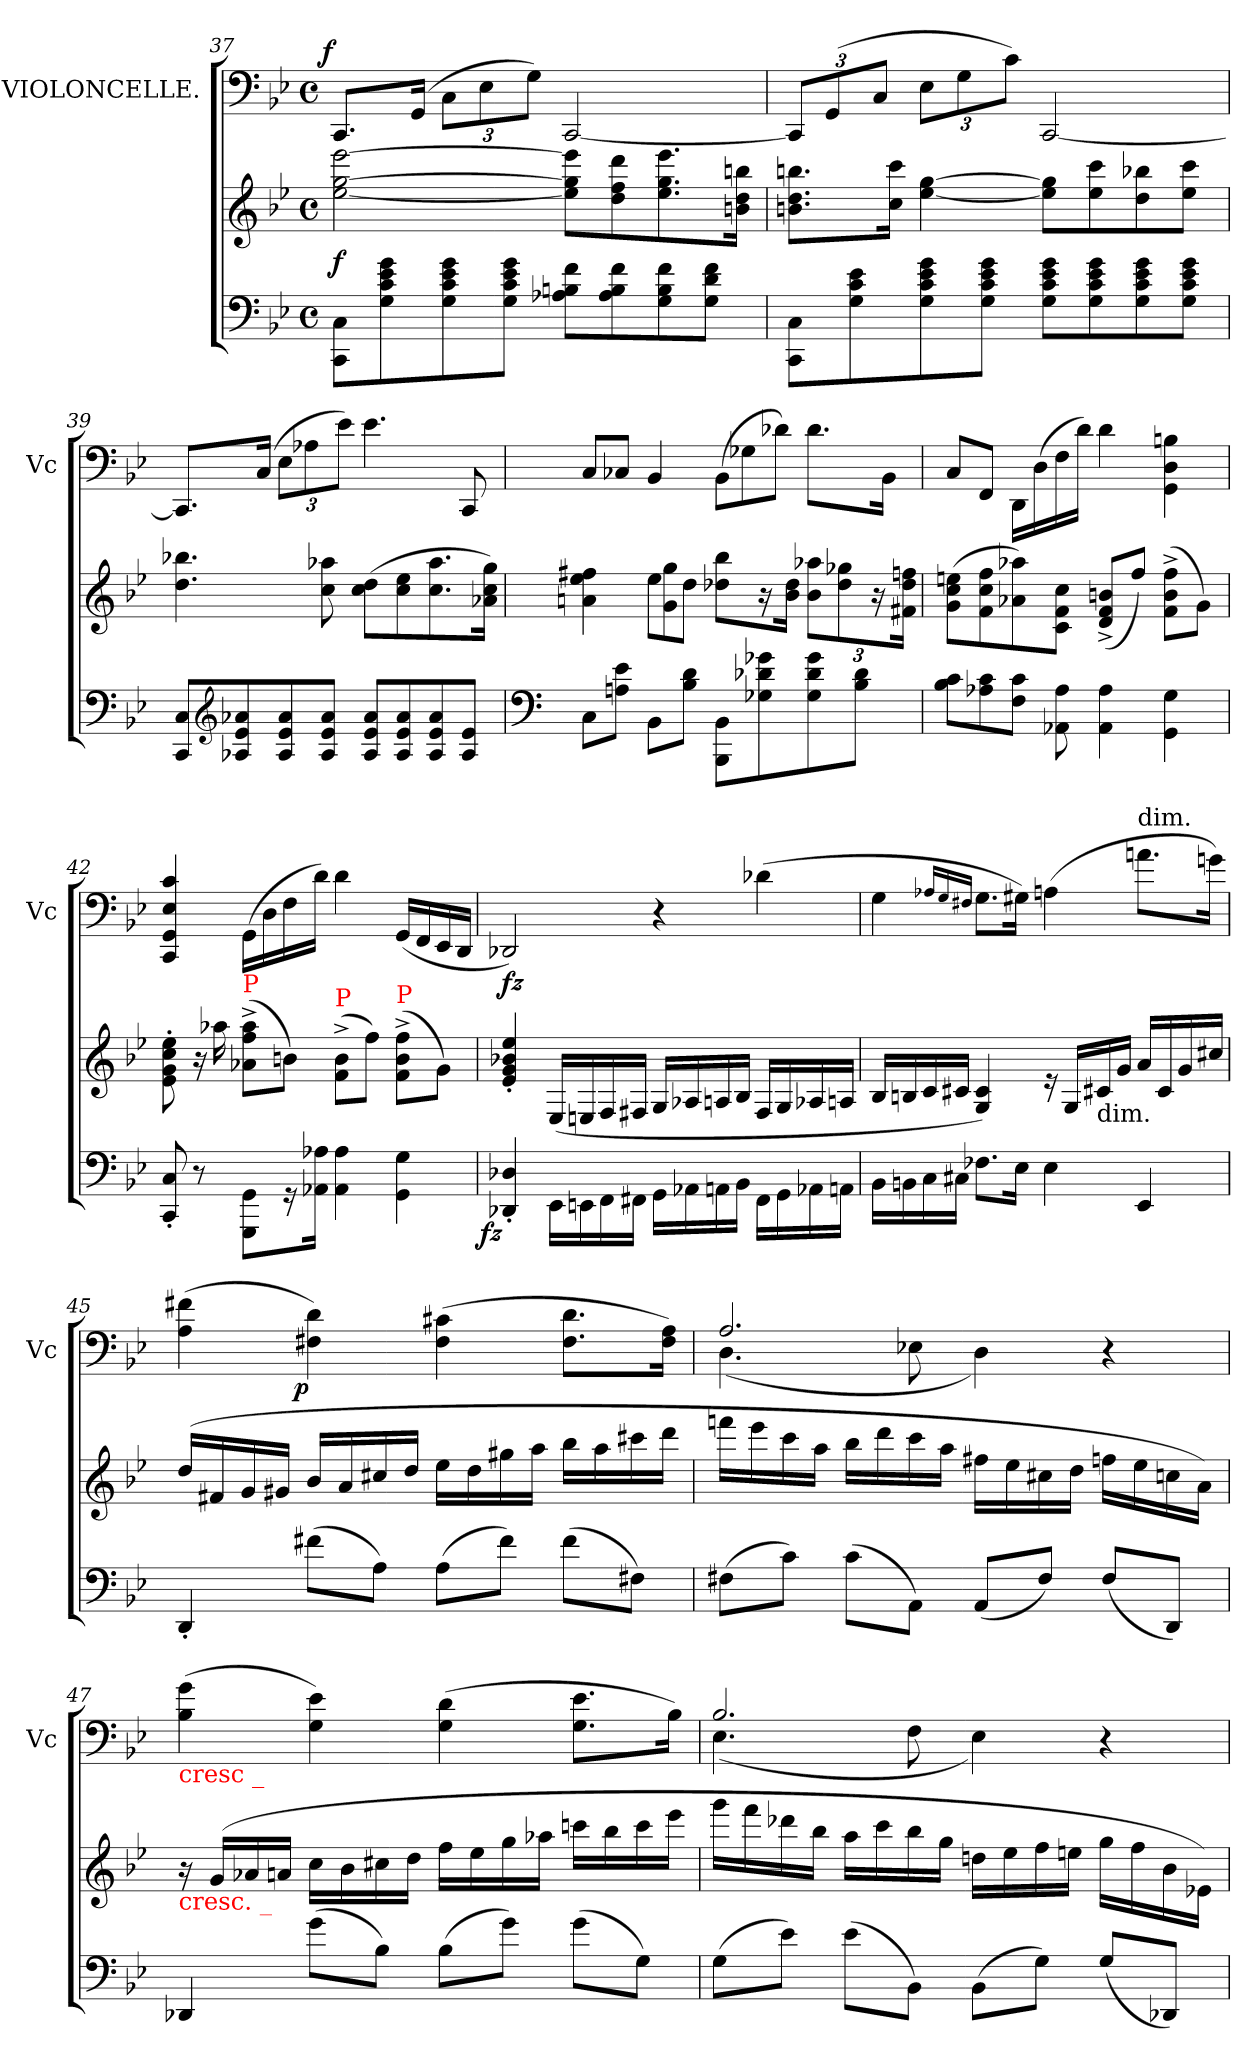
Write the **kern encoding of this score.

**kern	**kern	**dynam	**kern	**dynam
*part2	*part2	*part2	*part1	*part1
*staff3	*staff2	*staff2/3	*staff1	*staff1
*	*	*	*I"VIOLONCELLE.	*
*	*	*	*I'Vc	*
*clefF4	*clefG2	*	*clefF4	*
*k[b-e-]	*k[b-e-]	*	*k[b-e-]	*
*M4/4	*M4/4	*	*M4/4	*
*met(c)	*met(c)	*	*met(c)	*
=37	=37	=37	=37	=37
!	!	!	!	!LO:DY:a:rj
8C 8CCL	[2eee- [2gg [2ee-	f	8.CC!L	f
8g 8e- 8c 8G	.	.	.	.
.	.	.	(>16GG!Jk	.
*	*	*	*Xbrackettup	*
8g 8e- 8c 8G	.	.	12C!\L	.
.	.	.	12E-!	.
8g 8e- 8c 8GJ	.	.	.	.
.	.	.	12G!J)	.
8f 8Bn 8A-XL	8eee-] 8gg] 8ee-]L	.	[2CC!	.
8f 8B 8A-	8ddd 8ff 8dd	.	.	.
8f 8B 8G	8.eee- 8.gg 8.ee-	.	.	.
8f 8d 8GJ	.	.	.	.
.	16bbn 16dd 16bnJk	.	.	.
=38	=38	=38	=38	=38
8C 8CCL	8.bbn 8.dd 8.bnL	.	12CC!L]	.
.	.	.	(>12GG!	.
8e- 8c 8G	.	.	.	.
.	.	.	12C!J	.
.	16ccc 16ccJk	.	.	.
8g 8e- 8c 8G	[4gg [4ee-	.	12E-!\L	.
.	.	.	12G!	.
8g 8e- 8c 8GJ	.	.	.	.
.	.	.	12c!J)	.
8g 8e- 8c 8GL	8gg] 8ee-]L	.	[2CC!	.
8g 8e- 8c 8G	8ccc 8ee-	.	.	.
8g 8e- 8c 8G	8bb-X 8dd	.	.	.
8g 8e- 8c 8GJ	8ccc 8ee-J	.	.	.
=39	=39	=39	=39	=39
8C 8CCL	4.bb-X 4.dd	.	8.CC!L]	.
*clefG2	*	*	*	*
8a-X 8e- 8A-X	.	.	.	.
.	.	.	(>16C!Jk	.
8a- 8e- 8A-	.	.	12E-!\L	.
.	.	.	12A-X!	.
8a- 8e- 8A-J	8aa-X 8cc	.	.	.
.	.	.	12e-!J)	.
8a- 8e- 8A-L	(>8dd 8ccL	.	4.e-!	.
8a- 8e- 8A-	8ee- 8cc	.	.	.
8a- 8e- 8A-	8.aa- 8.cc	.	.	.
8e- 8A-J	.	.	8CC!	.
.	16gg 16cc 16a-XJk)	.	.	.
=40	=40	=40	=40	=40
*clefF4	*	*	*	*
*	*^	*	*	*
8CL	4ff#X 4ee- 4an	4ryy	.	8C!L	.
8e- 8AnJ	.	.	.	8C-X!J	.
8BB-L	8ee-\L	4gg 4g	.	4BB-!	.
8d 8B-J	8ddJ	.	.	.	.
*	*	*	*	*Xtuplet	*
8BB- 8BBB-L	8bb-\ 8dd-X\L	2ryy	.	(>12BB-!\L	.
.	.	.	.	12G-X!	.
8g-X 8d-X 8G-X	16r	.	.	.	.
.	.	.	.	12d-X!J)	.
.	16dd- 16b-Jk	.	.	.	.
*	*Xbrackettup	*	*	*	*
8g- 8d- 8G-	12aa-X\ 12b-\L	.	.	8.d-!\L	.
.	12gg-X 12dd-	.	.	.	.
8d- 8B-J	.	.	.	.	.
.	24r	.	.	.	.
.	.	.	.	16BB-!Jk	.
.	24ffn 24dd- 24f#XJk	.	.	.	.
*	*v	*v	*	*	*
=41	=41	=41	=41	=41
8c 8B-L	(>8een 8cc 8gL	.	8C!L	.
8c 8A-X	8ff 8cc 8f	.	8FF!J	.
8c 8FJ	8aa-X 8a-X)	.	16DD!\LL	.
.	.	.	(>16D!	.
8A- 8AA-X	8cc 8f 8cJ	.	16F!	.
.	.	.	16d!JJ)	.
4A- 4AA-	(<8bn^</ 8f^</ 8d^</L	.	4d!	.
.	8ffJ)	.	.	.
4G\ 4GG\	(<8ff^< 8b^< 8f^<L	.	4Bn! 4D! 4GG!	.
.	8gJ)	.	.	.
=42	=42	=42	=42	=42
8C'< 8CC'<	8ee-'>\ 8cc'>\ 8g'>\ 8e-'>\	.	4c! 4E-! 4GG! 4CC!	.
8r	16r	.	.	.
.	16aa-X	.	.	.
!	!LO:TX:a:color=red:t=P	!	!	!
8GG\ 8GGG\L	(>8aa-^> 8ff^> 8a-X^>L	.	(>16GG!\LL	.
.	.	.	16D!	.
16r	8bnJ)	.	16F!	.
16A-X 16AA-XJk	.	.	16d!JJ)	.
!	!LO:TX:a:color=red:t=P	!	!	!
4A- 4AA-	(>8b^> 8f^>L	.	4d!	.
.	8ffJ)	.	.	.
!	!LO:TX:a:color=red:t=P	!	!	!
4G\ 4GG\	(>8ff^>\ 8b^>\ 8f^>\L	.	(<16GG!LL	.
.	.	.	16FF!	.
.	8gJ)	.	16EE-!	.
.	.	.	16DD!JJ	.
=43	=43	=43	=43	=43
!	!	!LO:DY:b=2:rj	!	!
4D-X'< 4DD-X'<	4ee-'< 4b-X'< 4g'< 4e-'<	fz	2DD-X!)	fz
16EE-\LL	(>16E-/LL	.	.	.
16EEn\	16En/	.	.	.
16FF\	16F/	.	.	.
16FF#XJJ	16F#XJJ	.	.	.
16GG\LL	16G/LL	.	4r	.
16AA-X	16A-X	.	.	.
16AAn\	16An/	.	.	.
16BB-\JJ	16B-/JJ	.	.	.
16FF#\LL	16F#/LL	.	(>4d-X!	.
16GG\	16G/	.	.	.
16AA-X	16A-X	.	.	.
16AAn\JJ	16An/JJ	.	.	.
=44	=44	=44	=44	=44
16BB-\LL	16B-/LL	.	4G!	.
16BBn\	16Bn/	.	.	.
16C\	16c/	.	.	.
16C#XJJ	16c#XJJ	.	.	.
.	.	.	16qqA-X!/LL	.
.	.	.	16qqG!/	.
.	.	.	16qqF#X!/JJ	.
8.F-X\L	4c#/ 4G/)	.	8.G!\L	.
16E-\Jk	.	.	16G#X!Jk)	.
4E-	16re	.	(>4An!	.
.	16G/LL	.	.	.
!	!LO:TX:c:t=dim.	!	!	!
.	16c#X	.	.	.
.	16gJJ	.	.	.
!	!	!	!LO:TX:t=dim.	!
4EE-	16aLL	.	8.an!\L	.
.	16c#	.	.	.
.	16g	.	.	.
.	16cc#XJJ	.	16gn!Jk)	.
=45	=45	=45	=45	=45
4DD'<	(>16ddLL	.	(>4f#X! 4A!	.
.	16f#X	.	.	.
.	16g	.	.	.
.	16g#XJJ	.	.	.
!	!	!	!	!LO:DY:rj
(>8f#XL	16b-/LL	.	4d! 4F#X!)	p
.	16a	.	.	.
8AJ)	16cc#X	.	.	.
.	16ddJJ	.	.	.
(>8AL	16ee-LL	.	(>4c#X! 4F#!	.
.	16dd	.	.	.
8f#J)	16gg#X	.	.	.
.	16aaJJ	.	.	.
(>8f#L	16bb-LL	.	8.d!\ 8.F#!\L	.
.	16aa	.	.	.
8F#XJ)	16ccc#X	.	.	.
.	16dddJJ	.	16A! 16F#!Jk)	.
=46	=46	=46	=46	=46
*	*	*	*^	*
(>8F#XL	16fffnLL	.	2.A!	(>4.D	.
.	16eee-	.	.	.	.
8cJ)	16ccc	.	.	.	.
.	16aaJJ	.	.	.	.
(>8cL	16bb-LL	.	.	.	.
.	16ddd	.	.	.	.
8AAJ)	16ccc	.	.	8E-X	.
.	16aaJJ	.	.	.	.
(<8AAL	16ff#XLL	.	.	4D)	.
.	16ee-	.	.	.	.
8F#J)	16cc#X	.	.	.	.
.	16ddJJ	.	.	.	.
(<8F#L	16ffnLL	.	4ryy	4r	.
.	16ee-	.	.	.	.
8DDJ)	16ccn	.	.	.	.
.	16aJJ)	.	.	.	.
*	*	*	*v	*v	*
=47	=47	=47	=47	=47
!	!	!	!LO:TX:b:color=red:t=cresc _	!
!	!LO:TX:b:color=red:t=cresc. _	!	!	!
4DD-X	16r	.	(>4g! 4B-!	.
.	(>16gLL	.	.	.
.	16a-X	.	.	.
.	16anJJ	.	.	.
(>8gL	16ccLL	.	4e-! 4G!)	.
.	16b-	.	.	.
8B-J)	16cc#X	.	.	.
.	16ddJJ	.	.	.
(>8B-L	16ffLL	.	(>4d! 4G!	.
.	16ee-	.	.	.
8gJ)	16gg	.	.	.
.	16aa-XJJ	.	.	.
(>8gL	16cccnLL	.	8.e-!\ 8.G!\L	.
.	16bb-	.	.	.
8GJ)	16ccc	.	.	.
.	16eee-JJ	.	16B-!Jk)	.
=48	=48	=48	=48	=48
*	*	*	*^	*
(>8GL	16gggLL	.	2.B-!	(>4.E-	.
.	16fff	.	.	.	.
8e-J)	16ddd-X	.	.	.	.
.	16bb-JJ	.	.	.	.
(>8e-L	16aaLL	.	.	.	.
.	16ccc	.	.	.	.
8BB-J)	16bb-	.	.	8F	.
.	16ggJJ	.	.	.	.
(>8BB-L	16ddnLL	.	.	4E-)	.
.	16ee-	.	.	.	.
8GJ)	16ff	.	.	.	.
.	16eenJJ	.	.	.	.
(<8GL	16ggLL	.	4ryy	4r	.
.	16ff	.	.	.	.
8DD-XJ)	16b-	.	.	.	.
.	16e-XJJ)	.	.	.	.
*	*	*	*v	*v	*
=	=	=	=	=
*-	*-	*-	*-	*-
